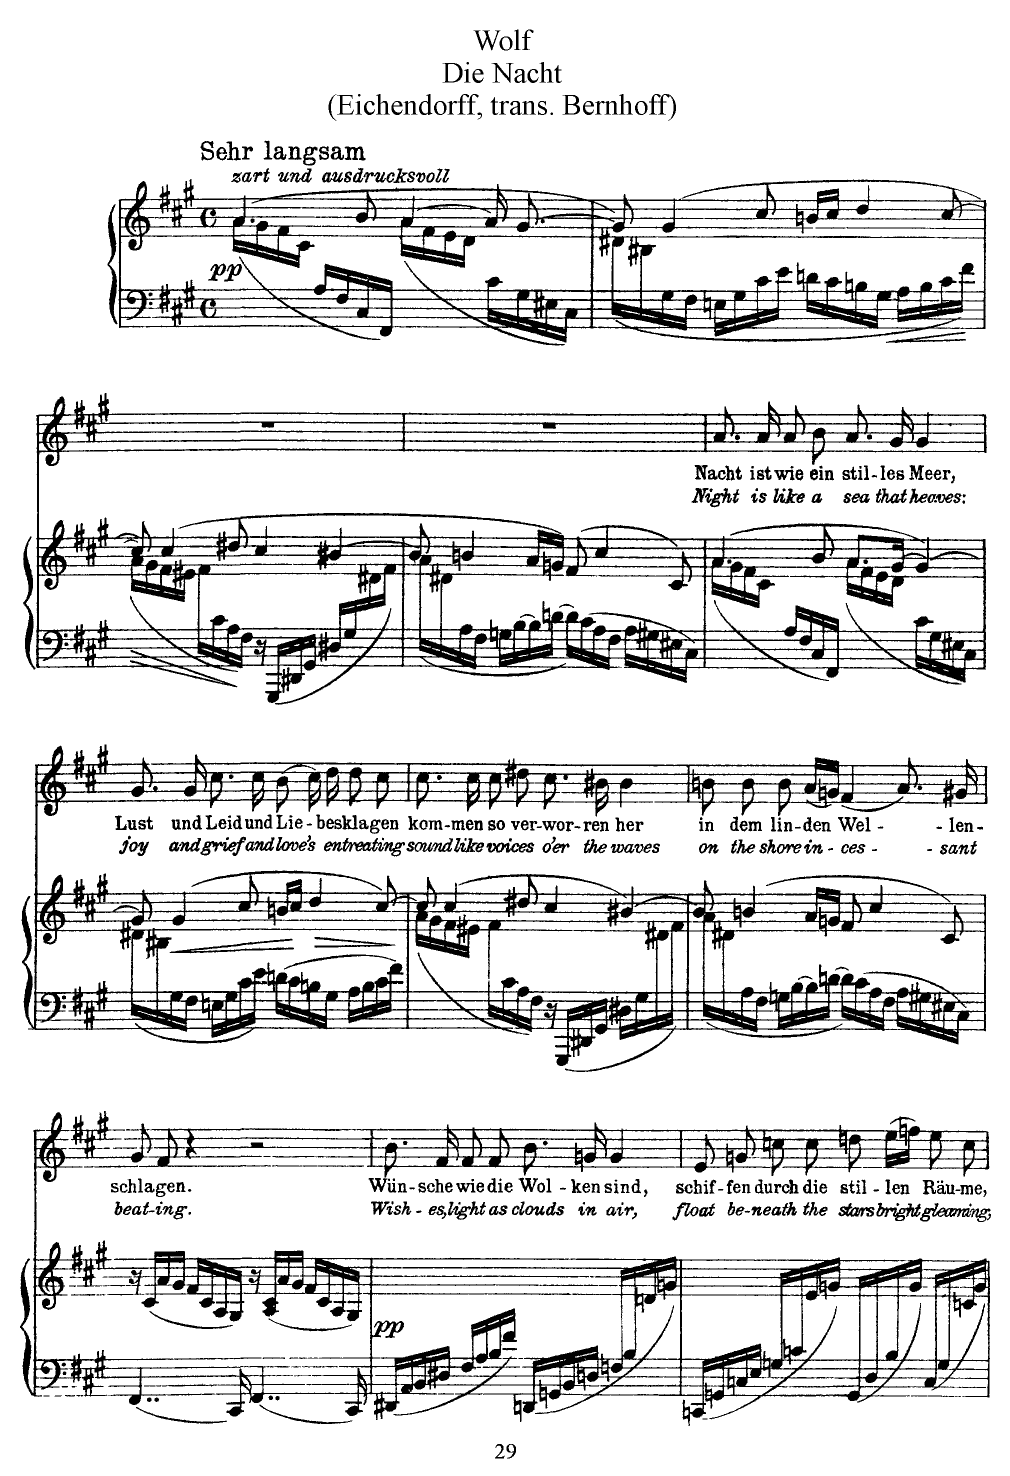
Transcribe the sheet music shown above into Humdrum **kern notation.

**kern	**kern	**dynam	**kern	**text	**text
*part2	*part2	*part2	*part1	*part1	*part1
*staff3	*staff2	*staff2/3	*staff1	*staff1	*staff1
*I"Piano	*	*	*I"Voice	*	*
*I'Pno	*	*	*	*	*
*clefF4	*clefG2	*	*clefG2	*	*
*k[f#c#g#]	*k[f#c#g#]	*	*k[f#c#g#]	*	*
*M4/4	*M4/4	*	*M4/4	*	*
*met(c)	*met(c)	*	*met(c)	*	*
=1	=1	=1	=1	=1	=1
*^	*^	*	*	*	*
!	!	!	!	!	!LO:TX:a:B:t=Sehr langsam	!	!
!	!	!LO:TX:i:t=zart und ausdrucksvoll	!	!	!	!	!
!	!	!	!	!LO:DY:b	!	!	!
2.ryy	4ryy	(4.a/	(16a\LL	pp	1r	.	.
.	.	.	16g#\	.	.	.	.
.	.	.	16f#\	.	.	.	.
.	.	.	16c#\JJ	.	.	.	.
.	16A/LL	.	8ryy	.	.	.	.
.	16F#/	.	.	.	.	.	.
.	16C#/	8b/	16ryy	.	.	.	.
.	16FF#/JJ)	.	16ryy	.	.	.	.
.	2ryy	[4a/	(16a\LL	.	.	.	.
.	.	.	16f#\	.	.	.	.
.	.	.	16e\	.	.	.	.
.	.	.	16d\JJ	.	.	.	.
16c#\LL	.	16a/]	8ryy	.	.	.	.
16G#\	.	[8.g#/	.	.	.	.	.
16E#X\	.	.	16ryy	.	.	.	.
16C#\JJ)	.	.	16ryy	.	.	.	.
*v	*v	*	*	*	*	*	*
=2	=2	=2	=2	=2	=2	=2
*	*	*^	*	*	*	*
8ryy	8g#/])	8ryy	(<16d#X\LL	.	1r	.	.
.	.	.	16B#X\	.	.	.	.
16G#\	(4g#/	8ryy	2..ryy	.	.	.	.
16F#\JJ	.	.	.	.	.	.	.
16En\LL	.	4ryy	.	.	.	.	.
16G#\	.	.	.	.	.	.	.
16c#\	8cc#/	.	.	.	.	.	.
16e\JJ	.	.	.	.	.	.	.
16d\LL	16bn/LL	2ryy	.	.	.	.	.
16c#\	16cc#/JJ	.	.	.	.	.	.
16B\	4dd/	.	.	.	.	.	.
16G#\JJ	.	.	.	.	.	.	.
16A\LL	.	.	.	.	.	.	.
16B\	.	.	.	.	.	.	.
16c#\	[8cc#/)	.	.	.	.	.	.
16f#\JJ)	.	.	.	.	.	.	.
=3	=3	=3	=3	=3	=3	=3	=3
*	*	*	*	*	*clefG2	*	*
*	*	*	*	*	*k[f#c#g#]	*	*
!	!	!	!	!LO:HP:b	!	!	!
16ryy	8cc#/]	2ryy	(<16a\LL	>	1r	.	.
.	.	.	16g#\	.	.	.	.
.	(4cc#/	.	16f#\	.	.	.	.
.	.	.	16e#X\JJ	.	.	.	.
.	.	.	16f#\LL	.	.	.	.
16c#\	.	.	16ryy	.	.	.	.
*	*	*v	*v	*	*	*	*
16A\	8dd#X/	.	.	.	.	.
16F#\JJ)	.	.	.	.	.	.
16r	4cc#/	2ryy	]	.	.	.
(<16GGG#/LL	.	.	.	.	.	.
16DD#X/	.	.	.	.	.	.
16GG#/JJ	.	.	.	.	.	.
16D#X/LL	[>4b#X/	.	.	.	.	.
16G#/	.	.	.	.	.	.
*	*	*^	*	*	*	*
8ryy	.	.	16d#X\	.	.	.	.
.	.	.	16f#\JJ)	.	.	.	.
=4	=4	=4	=4	=4	=4	=4	=4
8ryy	8b#/]	8ryy	(<16a\LL	.	1r	.	.
.	.	.	16d#X\	.	.	.	.
16A\	4bn/	8ryy	2..ryy	.	.	.	.
16F#\JJ	.	.	.	.	.	.	.
16Gn\LL	.	4ryy	.	.	.	.	.
[16B\	.	.	.	.	.	.	.
16B\]	16a/LL	.	.	.	.	.	.
[16d\JJ	16gn/JJ)	.	.	.	.	.	.
16d\LL])	(8f#/	2ryy	.	.	.	.	.
16c#\	.	.	.	.	.	.	.
16A\	4cc#/	.	.	.	.	.	.
16F#\JJ	.	.	.	.	.	.	.
16A\LL	.	.	.	.	.	.	.
16G#X\	.	.	.	.	.	.	.
16E#X\	8c#/)	.	.	.	.	.	.
16C#\JJ	.	.	.	.	.	.	.
*	*	*v	*v	*	*	*	*
=5	=5	=5	=5	=5	=5	=5
4ryy	(4.a/	(16a\LL	.	8.a/	Nacht	Night
.	.	16g#\	.	.	.	.
.	.	16f#\	.	.	.	.
.	.	16c#\JJ	.	16a/	ist	is
16A/LL	.	8ryy	.	8a/	wie	like
16F#/	.	.	.	.	.	.
16C#/	8b/	16ryy	.	8b\	ein	a
16FF#/JJ)	.	16ryy	.	.	.	.
4ryy	8.a/L	(16a\LL	.	8.a/	stil-	sea
.	.	16f#\	.	.	.	.
.	.	16e\	.	.	.	.
.	[16g#/Jk	16d\JJ	.	16g#/	-les	that
16c#\LL	4g#/_)	8ryy	.	4g#/	Meer,	heaves:
16G#\	.	.	.	.	.	.
16E#X\	.	16ryy	.	.	.	.
16C#\JJ)	.	16ryy	.	.	.	.
=6	=6	=6	=6	=6	=6	=6
*	*	*^	*	*	*	*
8ryy	8g#/]	8ryy	(<16d#X\LL	.	8.g#/	Lust	joy
.	.	.	16B#X\	.	.	.	.
!	!	!	!	!LO:HP:b	!	!	!
16G#\	(>4g#/	8ryy	2..ryy	<	.	.	.
16F#\JJ	.	.	.	.	16g#/	und	and
16En\LL	.	2.ryy	.	.	8.cc#\	Leid	grief
16G#\	.	.	.	.	.	.	.
16c#\	8cc#/	.	.	.	.	.	.
16e\JJ)	.	.	.	.	16cc#\	und	and
16d\LL	16bn/LL	.	.	[	(8b\	Lie-	love's
16c#\	16cc#/JJ	.	.	.	.	.	.
!	!	!	!	!LO:HP:b	!	!	!
16B\	4dd/	.	.	>	16cc#\)	-bes-	.
16G#\JJ	.	.	.	.	16dd\	.	en-
16A\LL	.	.	.	.	8dd\	-kla-	-trea-
16B\	.	.	.	.	.	.	.
16c#\	[8cc#/)	.	.	.	8cc#\	-gen	-ting
16f#\JJ	.	.	.	.	.	.	.
*	*v	*v	*v	*	*	*	*
.	.	]	.	.	.
=7	=7	=7	=7	=7	=7
*	*^	*	*	*	*
*	*	*^	*	*	*	*
4r	8cc#/]	(16a\LL	2..ryy	.	8.cc#\	kom-	sound
.	.	16g#\	.	.	.	.	.
.	(4cc#/	16f#\	.	.	.	.	.
.	.	16e#X\JJ	.	.	16cc#\	-men	like
16f#\LL	.	2.ryy	.	.	8cc#\	so	voi-
16c#\	.	.	.	.	.	.	.
16A\	8dd#X/	.	.	.	8dd#X\	ver-	-ces
16F#\JJ)	.	.	.	.	.	.	.
16r	4cc#/	.	.	.	8.cc#\	-wor-	o'er
(<16GGG#/LL	.	.	.	.	.	.	.
16DD#X/	.	.	.	.	.	.	.
16GG#/JJ	.	.	.	.	16b#X\	-ren	the
16D#X/LL	[>4b#X/)	.	.	.	4b#\	her	waves
16G#/	.	.	.	.	.	.	.
8ryy	.	.	16d#X\	.	.	.	.
.	.	.	16f#\JJ)	.	.	.	.
*	*	*v	*v	*	*	*	*
=8	=8	=8	=8	=8	=8	=8
8ryy	8b#/]	(<16a\LL	.	8bn\	in	on
.	.	16d#X\	.	.	.	.
16A/	(>4bn/	2..ryy	.	8b\	dem	the
16F#/JJ	.	.	.	.	.	.
16Gn\LL	.	.	.	8b\	lin-	shore
[16B\	.	.	.	.	.	.
16B\]	16a/LL	.	.	(16a/LL	-den	in-
[16d\JJ	16gn/JJ	.	.	16gn/JJ)	.	.
16d\LL])	8f#/	.	.	(4f#/	Wel-	-ces-
16c#\	.	.	.	.	.	.
16A\	4cc#/	.	.	.	.	.
16F#\JJ	.	.	.	.	.	.
16A\LL	.	.	.	8.a/)	.	.
16G#X\	.	.	.	.	.	.
16E#X\	8c#/)	.	.	.	.	.
16C#\JJ	.	.	.	16g#X/	-len-	-sant
*	*v	*v	*	*	*	*
=9	=9	=9	=9	=9	=9
4..FF#/	16r	.	8g#/	-schla-	beat-
.	(16c#/LL	.	.	.	.
.	16a/	.	8f#/	-gen.	-ing.
.	16g#/JJ	.	.	.	.
.	16f#/LL	.	4r	.	.
.	16c#/	.	.	.	.
.	16A/	.	.	.	.
16CC#/	16G#/JJ)	.	.	.	.
4..FF#/	16r	.	2r	.	.
.	(16A/ 16c#/LL	.	.	.	.
.	16a/	.	.	.	.
.	16g#/JJ	.	.	.	.
.	16f#/LL	.	.	.	.
.	16c#/	.	.	.	.
.	16A/	.	.	.	.
16CC#/	16G#/JJ)	.	.	.	.
=10	=10	=10	=10	=10	=10
*^	*	*	*	*	*
!	!	!	!LO:DY:a	!	!	!
16DD#X/LL	1ryy	2..ryy	pp	8.b\	Wün-	Wish-
16AA/	.	.	.	.	.	.
16BB/	.	.	.	.	.	.
16D#X/JJ	.	.	.	16f#/	-sche	-es,
16F#/LL	.	.	.	8f#/	wie	light
16A/	.	.	.	.	.	.
16B/	.	.	.	8f#/	die	as
16f#/JJ	.	.	.	.	.	.
(16DDn/LL	.	.	.	8.b\	Wol-	clouds
16GGn/	.	.	.	.	.	.
16BB/	.	.	.	.	.	.
16Dn/JJ	.	.	.	16gn/	-ken	in
16Fn/LL	.	.	.	4g/	sind,	air,
16B/	.	.	.	.	.	.
8ryy	.	16dn/	.	.	.	.
.	.	16gn/JJ)	.	.	.	.
=11	=11	=11	=11	=11	=11	=11
(16CCn/LL	1r	4.ryy	.	8e/	schif-	float
16GGn/	.	.	.	.	.	.
16Cn/	.	.	.	8gn/	-fen	be-
16E/JJ	.	.	.	.	.	.
16Gn/LL	.	.	.	8ccn\	durch	-neath
16cn/	.	.	.	.	.	.
8ryy	.	16e/	.	8cc\	die	the
.	.	16gn/JJ)	.	.	.	.
(<16GG#X/LL	.	8.ryy	.	8ddn\	stil-	stars
16D/	.	.	.	.	.	.
16B/	.	.	.	(16ee\LL	-len	bright
16ryy	.	16g/JJ)	.	16ffn\JJ)	.	.
(<16C/LL	.	8ryy	.	8ee\	Räu-	gleam-
16G/	.	.	.	.	.	.
8ryy	.	16cn/	.	8cc\	-me,	-ing,
.	.	16g/JJ)	.	.	.	.
*v	*v	*	*	*	*	*
=	=	=	=	=	=
*-	*-	*-	*-	*-	*-
